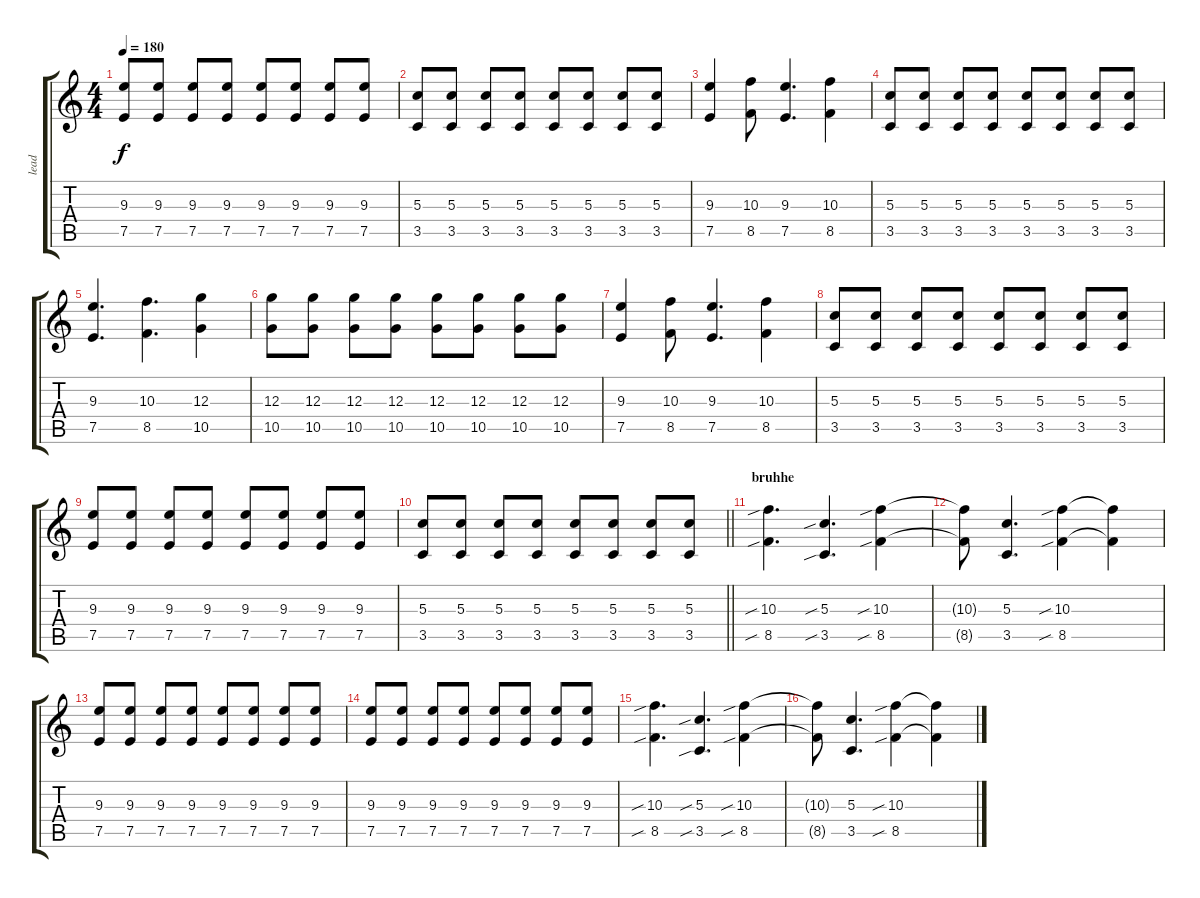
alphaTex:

\track ("lead" "lead") {instrument overdrivenguitar}
\staff {score tabs}
\tuning (E4 B3 G3 D3 A2 D2) {hide}
\ts (4 4)
\tempo 180
\clef g2
\ks c
(9.3 7.5).8{dy f} (9.3 7.5).8 (9.3 7.5).8 (9.3 7.5).8 (9.3 7.5).8 (9.3 7.5).8 (9.3 7.5).8 (9.3 7.5).8 |
(5.3 3.5).8 (5.3 3.5).8 (5.3 3.5).8 (5.3 3.5).8 (5.3 3.5).8 (5.3 3.5).8 (5.3 3.5).8 (5.3 3.5).8 |
(9.3 7.5).4 (10.3 8.5).8 (9.3 7.5).4{d} (10.3 8.5).4 |
(5.3 3.5).8 (5.3 3.5).8 (5.3 3.5).8 (5.3 3.5).8 (5.3 3.5).8 (5.3 3.5).8 (5.3 3.5).8 (5.3 3.5).8 |
(9.3 7.5).4{d} (10.3 8.5).4{d} (12.3 10.5).4 |
(12.3 10.5).8 (12.3 10.5).8 (12.3 10.5).8 (12.3 10.5).8 (12.3 10.5).8 (12.3 10.5).8 (12.3 10.5).8 (12.3 10.5).8 |
(9.3 7.5).4 (10.3 8.5).8 (9.3 7.5).4{d} (10.3 8.5).4 |
(5.3 3.5).8 (5.3 3.5).8 (5.3 3.5).8 (5.3 3.5).8 (5.3 3.5).8 (5.3 3.5).8 (5.3 3.5).8 (5.3 3.5).8 |
(9.3 7.5).8 (9.3 7.5).8 (9.3 7.5).8 (9.3 7.5).8 (9.3 7.5).8 (9.3 7.5).8 (9.3 7.5).8 (9.3 7.5).8 |
\barLineRight lightlight
(5.3 3.5).8 (5.3 3.5).8 (5.3 3.5).8 (5.3 3.5).8 (5.3 3.5).8 (5.3 3.5).8 (5.3 3.5).8 (5.3 3.5).8 |
\section ("" "bruhhe")
(10.3{sib} 8.5{sib}).4{d} (5.3{sib} 3.5{sib}).4{d} (10.3{sib} 8.5{sib}).4 |
(10.3{t} 8.5{t}).8 (5.3 3.5).4{d} (10.3{sib} 8.5{sib}).4 (10.3{t} 8.5{t}).4 |
(9.3 7.5).8 (9.3 7.5).8 (9.3 7.5).8 (9.3 7.5).8 (9.3 7.5).8 (9.3 7.5).8 (9.3 7.5).8 (9.3 7.5).8 |
(9.3 7.5).8 (9.3 7.5).8 (9.3 7.5).8 (9.3 7.5).8 (9.3 7.5).8 (9.3 7.5).8 (9.3 7.5).8 (9.3 7.5).8 |
(10.3{sib} 8.5{sib}).4{d} (5.3{sib} 3.5{sib}).4{d} (10.3{sib} 8.5{sib}).4 |
(10.3{t} 8.5{t}).8 (5.3 3.5).4{d} (10.3{sib} 8.5{sib}).4 (10.3{t} 8.5{t}).4
